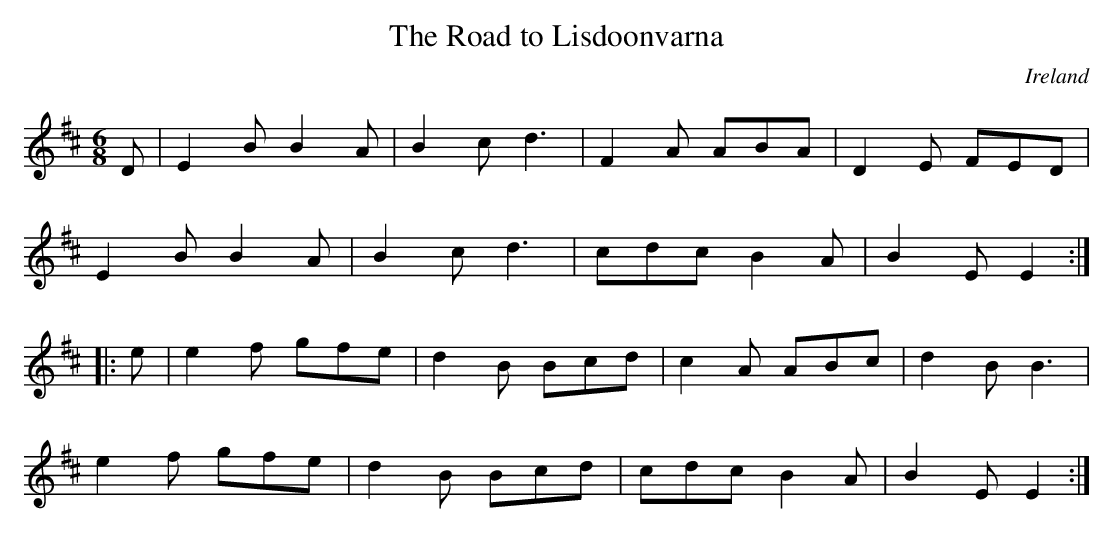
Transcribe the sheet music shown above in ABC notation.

X:1
T: Road to Lisdoonvarna, The
O: Ireland
M: 6/8
L: 1/8
K: EDor
D |\
E2B B2A | B2c d3 | F2A ABA | D2E FED |
E2B B2A | B2c d3 | cdc B2A | B2E E2 :|
|: e |\
e2f gfe | d2B Bcd | c2A ABc | d2B B3 |
e2f gfe | d2B Bcd | cdc B2A | B2E E2 :|
